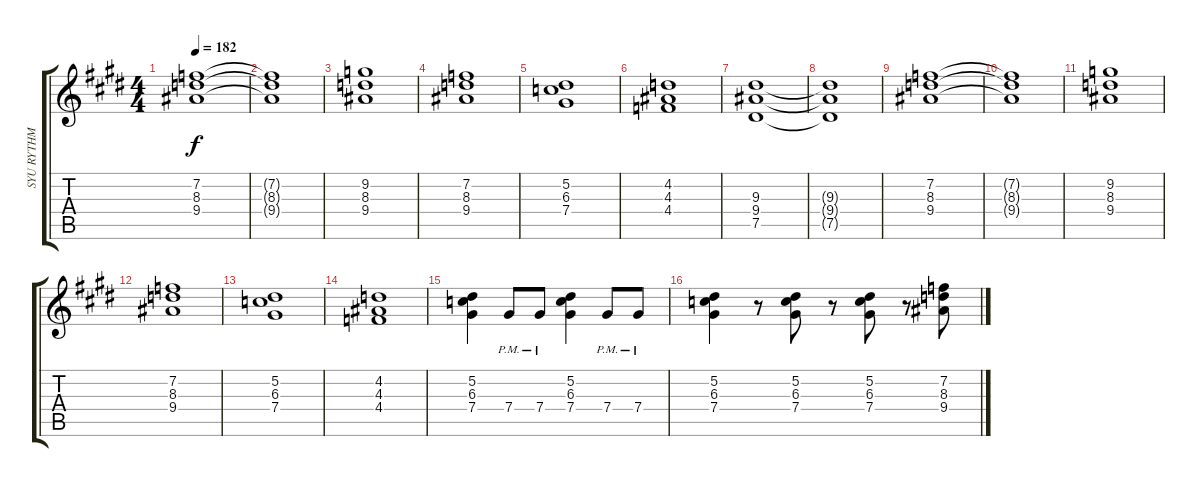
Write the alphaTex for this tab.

\track ("SYU RYTHM" "SYU RYTHM") {instrument overdrivenguitar}
\staff {score tabs}
\tuning (Eb4 Bb3 Gb3 Db3 Ab2 Eb2) {hide}
\ts (4 4)
\tempo 182
\clef g2
\ks c#minor
(7.2 8.3 9.4).1{dy f} |
(7.2{t} 8.3{t} 9.4{t}).1 |
(9.2 8.3 9.4).1 |
(7.2 8.3 9.4).1 |
(5.2 6.3 7.4).1 |
(4.2 4.3 4.4).1 |
(9.3 9.4 7.5).1 |
(9.3{t} 9.4{t} 7.5{t}).1 |
(7.2 8.3 9.4).1 |
(7.2{t} 8.3{t} 9.4{t}).1 |
(9.2 8.3 9.4).1 |
(7.2 8.3 9.4).1 |
(5.2 6.3 7.4).1 |
(4.2 4.3 4.4).1 |
(5.2 6.3 7.4).4 7.4{pm}.8 7.4{pm}.8 (5.2 6.3 7.4).4 7.4{pm}.8 7.4{pm}.8 |
(5.2 6.3 7.4).4 r.8 (5.2 6.3 7.4).8 r.8 (5.2 6.3 7.4).8 r.8 (7.2 8.3 9.4).8
